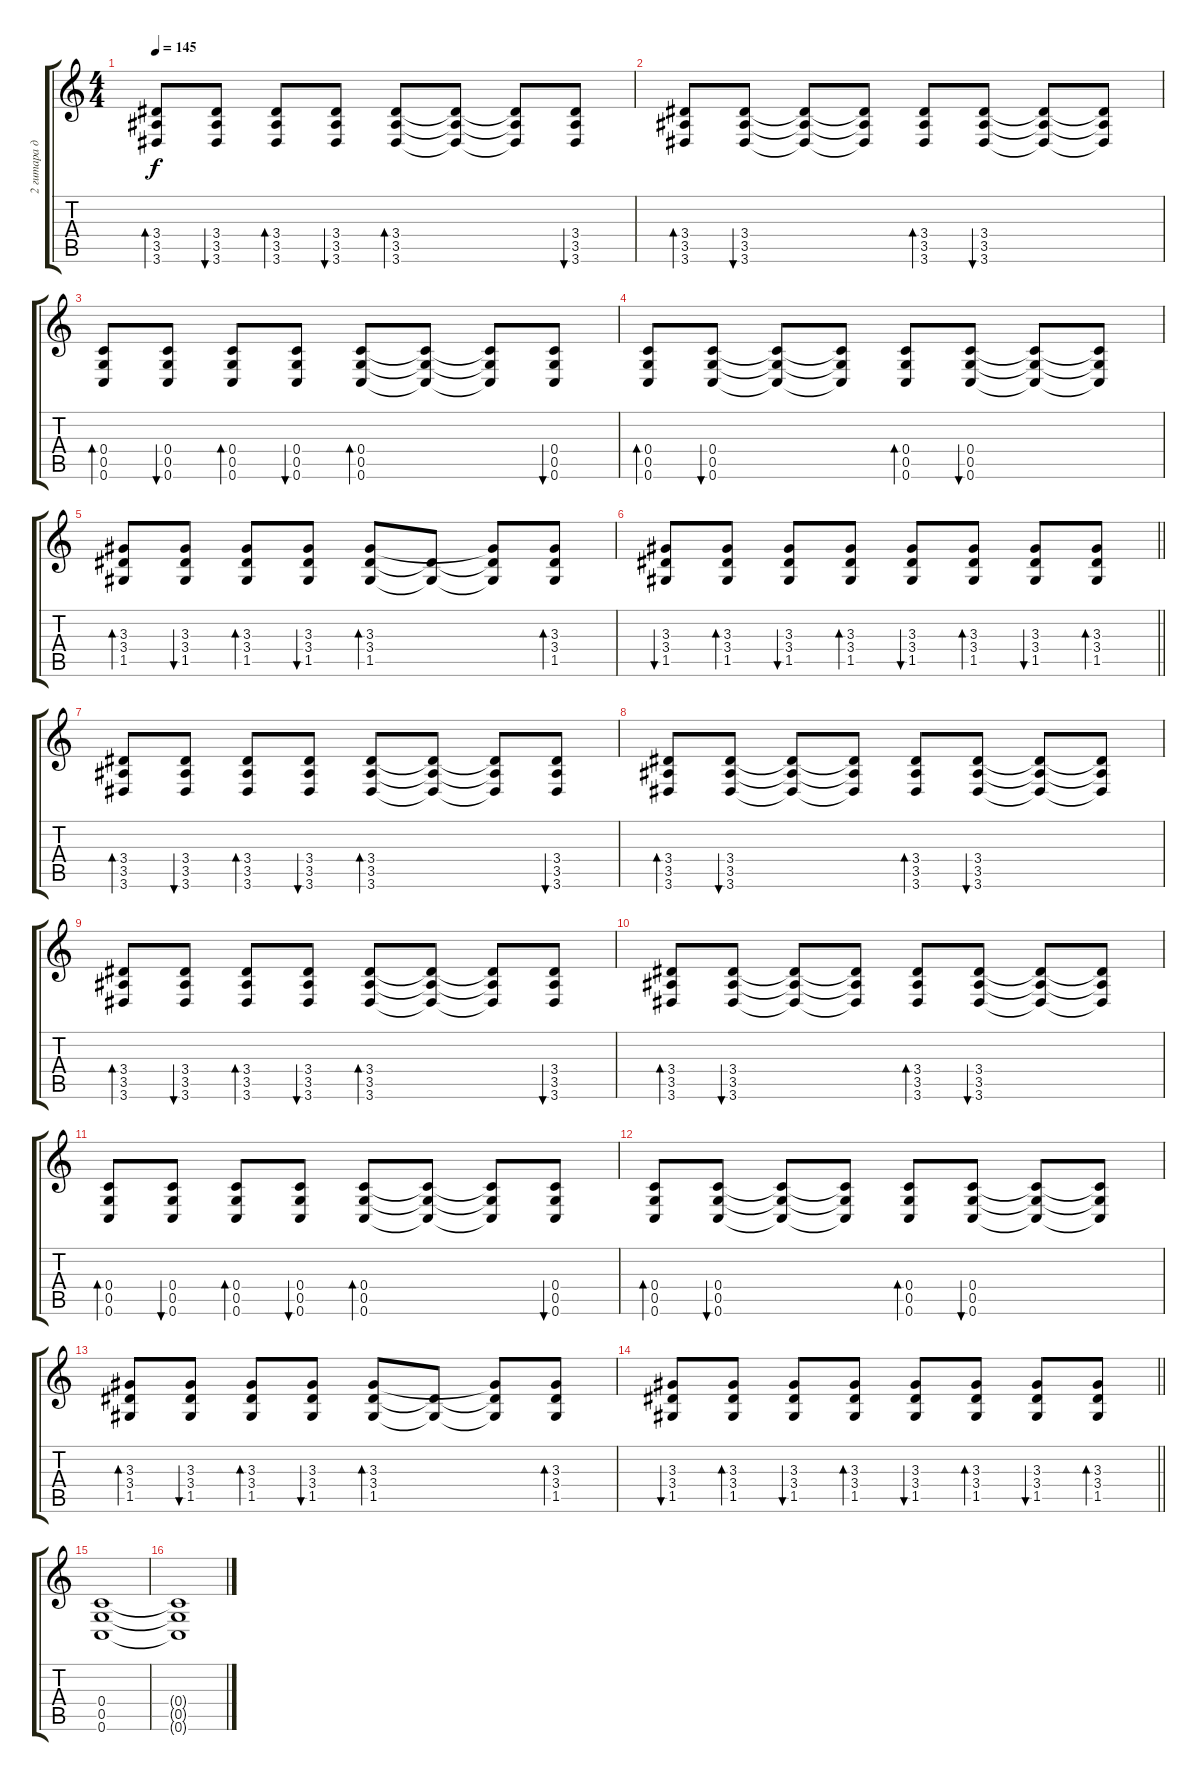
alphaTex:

\track ("2 гитара дистр" "2 гитара д") {instrument distortionguitar}
\staff {score tabs}
\tuning (D4 A3 F3 C3 G2 C2) {hide}
\ts (4 4)
\tempo 145
\clef g2
\ks c
(3.4 3.5 3.6).8{bd 60 dy f} (3.4 3.5 3.6).8{bu 60} (3.4 3.5 3.6).8{bd 60} (3.4 3.5 3.6).8{bu 60} (3.4 3.5 3.6).8{bd 60} (3.4{t} 3.5{t} 3.6{t}).8 (3.4{t} 3.5{t} 3.6{t}).8 (3.4 3.5 3.6).8{bu 60} |
(3.4 3.5 3.6).8{bd 60} (3.4 3.5 3.6).8{bu 60} (3.4{t} 3.5{t} 3.6{t}).8 (3.4{t} 3.5{t} 3.6{t}).8 (3.4 3.5 3.6).8{bd 60} (3.4 3.5 3.6).8{bu 60} (3.4{t} 3.5{t} 3.6{t}).8 (3.4{t} 3.5{t} 3.6{t}).8 |
(0.4 0.5 0.6).8{bd 60} (0.4 0.5 0.6).8{bu 60} (0.4 0.5 0.6).8{bd 60} (0.4 0.5 0.6).8{bu 60} (0.4 0.5 0.6).8{bd 60} (0.4{t} 0.5{t} 0.6{t}).8 (0.4{t} 0.5{t} 0.6{t}).8 (0.4 0.5 0.6).8{bu 60} |
(0.4 0.5 0.6).8{bd 60} (0.4 0.5 0.6).8{bu 60} (0.4{t} 0.5{t} 0.6{t}).8 (0.4{t} 0.5{t} 0.6{t}).8 (0.4 0.5 0.6).8{bd 60} (0.4 0.5 0.6).8{bu 60} (0.4{t} 0.5{t} 0.6{t}).8 (0.4{t} 0.5{t} 0.6{t}).8 |
(3.3 3.4 1.5).8{bd 60} (3.3 3.4 1.5).8{bu 60} (3.3 3.4 1.5).8{bd 60} (3.3 3.4 1.5).8{bu 60} (3.3 3.4 1.5).8{bd 60} (3.4{t} 1.5{t}).8 (3.3{t} 3.4{t} 1.5{t}).8 (3.3 3.4 1.5).8{bd 60} |
\barLineRight lightlight
(3.3 3.4 1.5).8{bu 60} (3.3 3.4 1.5).8{bd 60} (3.3 3.4 1.5).8{bu 60} (3.3 3.4 1.5).8{bd 60} (3.3 3.4 1.5).8{bu 60} (3.3 3.4 1.5).8{bd 60} (3.3 3.4 1.5).8{bu 60} (3.3 3.4 1.5).8{bd 60} |
(3.4 3.5 3.6).8{bd 60} (3.4 3.5 3.6).8{bu 60} (3.4 3.5 3.6).8{bd 60} (3.4 3.5 3.6).8{bu 60} (3.4 3.5 3.6).8{bd 60} (3.4{t} 3.5{t} 3.6{t}).8 (3.4{t} 3.5{t} 3.6{t}).8 (3.4 3.5 3.6).8{bu 60} |
(3.4 3.5 3.6).8{bd 60} (3.4 3.5 3.6).8{bu 60} (3.4{t} 3.5{t} 3.6{t}).8 (3.4{t} 3.5{t} 3.6{t}).8 (3.4 3.5 3.6).8{bd 60} (3.4 3.5 3.6).8{bu 60} (3.4{t} 3.5{t} 3.6{t}).8 (3.4{t} 3.5{t} 3.6{t}).8 |
(3.4 3.5 3.6).8{bd 60} (3.4 3.5 3.6).8{bu 60} (3.4 3.5 3.6).8{bd 60} (3.4 3.5 3.6).8{bu 60} (3.4 3.5 3.6).8{bd 60} (3.4{t} 3.5{t} 3.6{t}).8 (3.4{t} 3.5{t} 3.6{t}).8 (3.4 3.5 3.6).8{bu 60} |
(3.4 3.5 3.6).8{bd 60} (3.4 3.5 3.6).8{bu 60} (3.4{t} 3.5{t} 3.6{t}).8 (3.4{t} 3.5{t} 3.6{t}).8 (3.4 3.5 3.6).8{bd 60} (3.4 3.5 3.6).8{bu 60} (3.4{t} 3.5{t} 3.6{t}).8 (3.4{t} 3.5{t} 3.6{t}).8 |
(0.4 0.5 0.6).8{bd 60} (0.4 0.5 0.6).8{bu 60} (0.4 0.5 0.6).8{bd 60} (0.4 0.5 0.6).8{bu 60} (0.4 0.5 0.6).8{bd 60} (0.4{t} 0.5{t} 0.6{t}).8 (0.4{t} 0.5{t} 0.6{t}).8 (0.4 0.5 0.6).8{bu 60} |
(0.4 0.5 0.6).8{bd 60} (0.4 0.5 0.6).8{bu 60} (0.4{t} 0.5{t} 0.6{t}).8 (0.4{t} 0.5{t} 0.6{t}).8 (0.4 0.5 0.6).8{bd 60} (0.4 0.5 0.6).8{bu 60} (0.4{t} 0.5{t} 0.6{t}).8 (0.4{t} 0.5{t} 0.6{t}).8 |
(3.3 3.4 1.5).8{bd 60} (3.3 3.4 1.5).8{bu 60} (3.3 3.4 1.5).8{bd 60} (3.3 3.4 1.5).8{bu 60} (3.3 3.4 1.5).8{bd 60} (3.4{t} 1.5{t}).8 (3.3{t} 3.4{t} 1.5{t}).8 (3.3 3.4 1.5).8{bd 60} |
\barLineRight lightlight
(3.3 3.4 1.5).8{bu 60} (3.3 3.4 1.5).8{bd 60} (3.3 3.4 1.5).8{bu 60} (3.3 3.4 1.5).8{bd 60} (3.3 3.4 1.5).8{bu 60} (3.3 3.4 1.5).8{bd 60} (3.3 3.4 1.5).8{bu 60} (3.3 3.4 1.5).8{bd 60} |
\section ("" "")
(0.4 0.5 0.6).1 |
(0.4{t} 0.5{t} 0.6{t}).1
